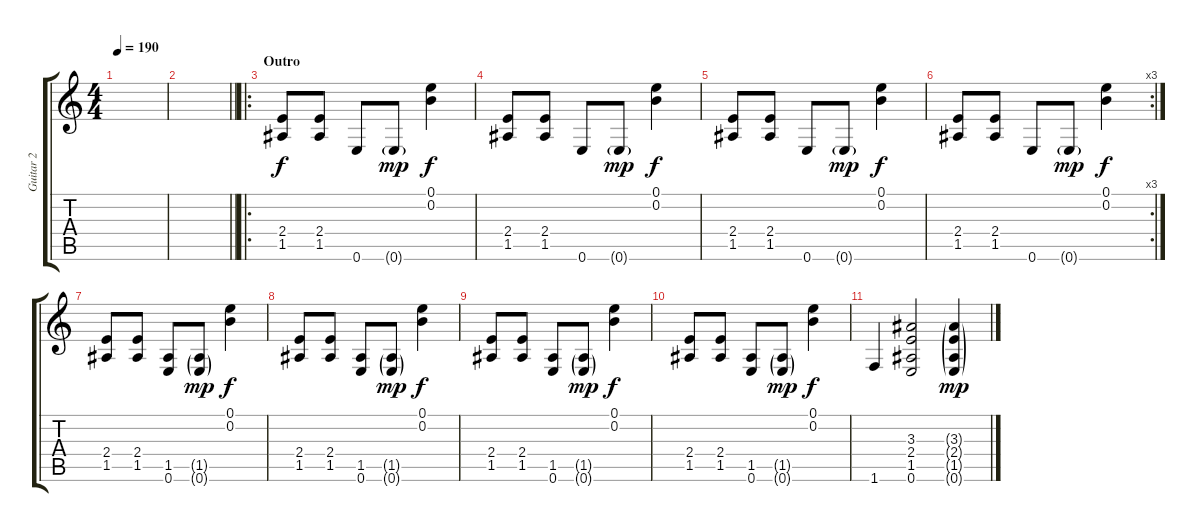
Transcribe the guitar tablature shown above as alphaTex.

\track ("Guitar 2" "Guitar 2") {instrument overdrivenguitar}
\staff {score tabs}
\tuning (E4 B3 G3 D3 A2 E2) {hide}
\ts (4 4)
\tempo 190
\clef g2
\ks c
|
\barLineRight lightlight
|
\ro
\section ("" "Outro")
(2.4 1.5).8 (2.4 1.5).8 0.6.8 0.6{g}.8{dy mp} (0.1 0.2).4{dy f} |
(2.4 1.5).8 (2.4 1.5).8 0.6.8 0.6{g}.8{dy mp} (0.1 0.2).4{dy f} |
(2.4 1.5).8 (2.4 1.5).8 0.6.8 0.6{g}.8{dy mp} (0.1 0.2).4{dy f} |
\rc 3
(2.4 1.5).8 (2.4 1.5).8 0.6.8 0.6{g}.8{dy mp} (0.1 0.2).4{dy f} |
(2.4 1.5).8 (2.4 1.5).8 (1.5 0.6).8 (1.5{g} 0.6{g}).8{dy mp} (0.1 0.2).4{dy f} |
(2.4 1.5).8 (2.4 1.5).8 (1.5 0.6).8 (1.5{g} 0.6{g}).8{dy mp} (0.1 0.2).4{dy f} |
(2.4 1.5).8 (2.4 1.5).8 (1.5 0.6).8 (1.5{g} 0.6{g}).8{dy mp} (0.1 0.2).4{dy f} |
(2.4 1.5).8 (2.4 1.5).8 (1.5 0.6).8 (1.5{g} 0.6{g}).8{dy mp} (0.1 0.2).4{dy f} |
1.6.4 (3.3 2.4 1.5 0.6).2 (3.3{g} 2.4{g} 1.5{g} 0.6{g}).4{dy mp}
